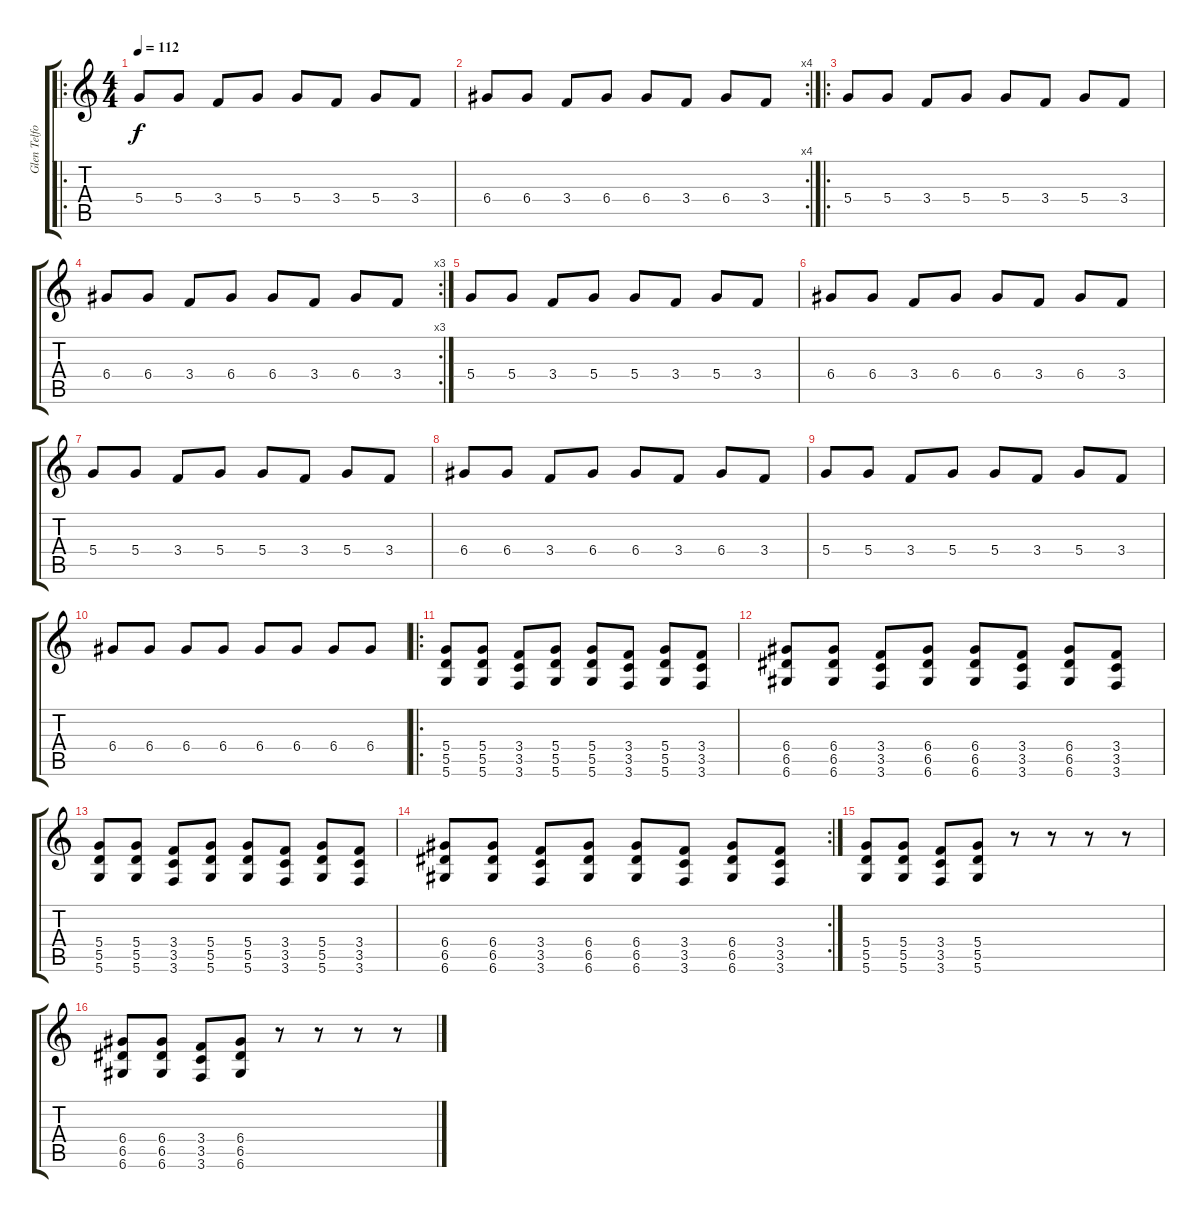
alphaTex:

\track ("Glen Telford" "Glen Telfo") {instrument distortionguitar}
\staff {score tabs}
\tuning (E4 B3 G3 D3 A2 D2) {hide}
\ro
\ts (4 4)
\tempo 112
\clef g2
\ks c
5.4.8{dy f instrument distortionguitar} 5.4.8 3.4.8 5.4.8 5.4.8 3.4.8 5.4.8 3.4.8 |
\rc 4
6.4.8 6.4.8 3.4.8 6.4.8 6.4.8 3.4.8 6.4.8 3.4.8 |
\ro
5.4.8 5.4.8 3.4.8 5.4.8 5.4.8 3.4.8 5.4.8 3.4.8 |
\rc 3
6.4.8 6.4.8 3.4.8 6.4.8 6.4.8 3.4.8 6.4.8 3.4.8 |
5.4.8 5.4.8 3.4.8 5.4.8 5.4.8 3.4.8 5.4.8 3.4.8 |
6.4.8 6.4.8 3.4.8 6.4.8 6.4.8 3.4.8 6.4.8 3.4.8 |
5.4.8 5.4.8 3.4.8 5.4.8 5.4.8 3.4.8 5.4.8 3.4.8 |
6.4.8 6.4.8 3.4.8 6.4.8 6.4.8 3.4.8 6.4.8 3.4.8 |
5.4.8 5.4.8 3.4.8 5.4.8 5.4.8 3.4.8 5.4.8 3.4.8 |
6.4.8 6.4.8 6.4.8 6.4.8 6.4.8 6.4.8 6.4.8 6.4.8 |
\ro
(5.4 5.5 5.6).8 (5.4 5.5 5.6).8 (3.4 3.5 3.6).8 (5.4 5.5 5.6).8 (5.4 5.5 5.6).8 (3.4 3.5 3.6).8 (5.4 5.5 5.6).8 (3.4 3.5 3.6).8 |
(6.4 6.5 6.6).8 (6.4 6.5 6.6).8 (3.4 3.5 3.6).8 (6.4 6.5 6.6).8 (6.4 6.5 6.6).8 (3.4 3.5 3.6).8 (6.4 6.5 6.6).8 (3.4 3.5 3.6).8 |
(5.4 5.5 5.6).8 (5.4 5.5 5.6).8 (3.4 3.5 3.6).8 (5.4 5.5 5.6).8 (5.4 5.5 5.6).8 (3.4 3.5 3.6).8 (5.4 5.5 5.6).8 (3.4 3.5 3.6).8 |
\rc 2
(6.4 6.5 6.6).8 (6.4 6.5 6.6).8 (3.4 3.5 3.6).8 (6.4 6.5 6.6).8 (6.4 6.5 6.6).8 (3.4 3.5 3.6).8 (6.4 6.5 6.6).8 (3.4 3.5 3.6).8 |
(5.4 5.5 5.6).8 (5.4 5.5 5.6).8 (3.4 3.5 3.6).8 (5.4 5.5 5.6).8 r.8 r.8 r.8 r.8 |
(6.4 6.5 6.6).8 (6.4 6.5 6.6).8 (3.4 3.5 3.6).8 (6.4 6.5 6.6).8 r.8 r.8 r.8 r.8
